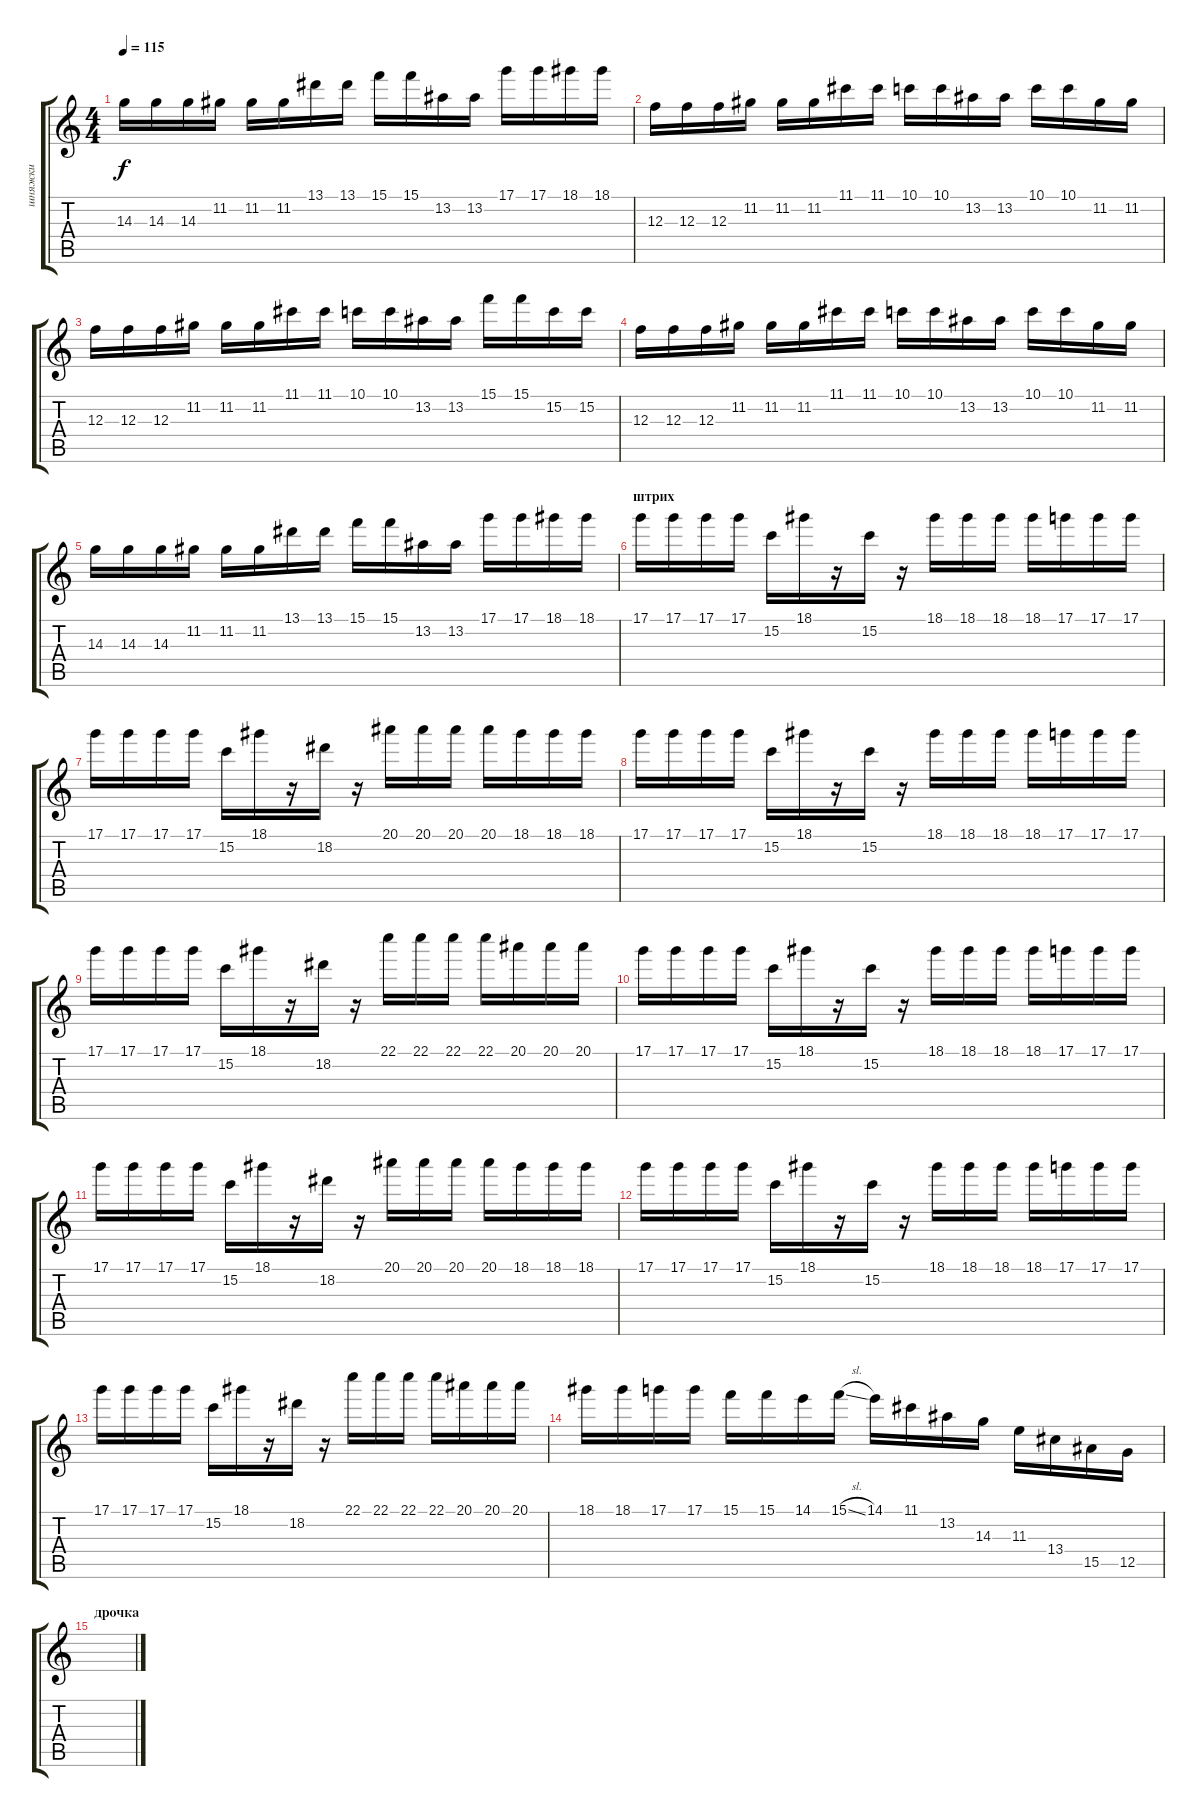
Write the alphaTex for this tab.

\track ("шняжки" "шняжки") {instrument distortionguitar}
\staff {score tabs}
\tuning (D4 A3 F3 C3 G2 C2) {hide}
\ts (4 4)
\tempo 115
\clef g2
\ks c
14.3.16{dy f} 14.3.16 14.3.16 11.2.16 11.2.16 11.2.16 13.1.16 13.1.16 15.1.16 15.1.16 13.2.16 13.2.16 17.1.16 17.1.16 18.1.16 18.1.16 |
12.3.16 12.3.16 12.3.16 11.2.16 11.2.16 11.2.16 11.1.16 11.1.16 10.1.16 10.1.16 13.2.16 13.2.16 10.1.16 10.1.16 11.2.16 11.2.16 |
12.3.16 12.3.16 12.3.16 11.2.16 11.2.16 11.2.16 11.1.16 11.1.16 10.1.16 10.1.16 13.2.16 13.2.16 15.1.16 15.1.16 15.2.16 15.2.16 |
12.3.16 12.3.16 12.3.16 11.2.16 11.2.16 11.2.16 11.1.16 11.1.16 10.1.16 10.1.16 13.2.16 13.2.16 10.1.16 10.1.16 11.2.16 11.2.16 |
14.3.16 14.3.16 14.3.16 11.2.16 11.2.16 11.2.16 13.1.16 13.1.16 15.1.16 15.1.16 13.2.16 13.2.16 17.1.16 17.1.16 18.1.16 18.1.16 |
\section ("" "штрих")
17.1.16 17.1.16 17.1.16 17.1.16 15.2.16 18.1.16 r.16 15.2.16 r.16 18.1.16 18.1.16 18.1.16 18.1.16 17.1.16 17.1.16 17.1.16 |
17.1.16 17.1.16 17.1.16 17.1.16 15.2.16 18.1.16 r.16 18.2.16 r.16 20.1.16 20.1.16 20.1.16 20.1.16 18.1.16 18.1.16 18.1.16 |
17.1.16 17.1.16 17.1.16 17.1.16 15.2.16 18.1.16 r.16 15.2.16 r.16 18.1.16 18.1.16 18.1.16 18.1.16 17.1.16 17.1.16 17.1.16 |
17.1.16 17.1.16 17.1.16 17.1.16 15.2.16 18.1.16 r.16 18.2.16 r.16 22.1.16 22.1.16 22.1.16 22.1.16 20.1.16 20.1.16 20.1.16 |
17.1.16{balance 0} 17.1.16 17.1.16 17.1.16 15.2.16 18.1.16 r.16 15.2.16 r.16 18.1.16 18.1.16 18.1.16 18.1.16 17.1.16 17.1.16 17.1.16 |
17.1.16 17.1.16 17.1.16 17.1.16 15.2.16 18.1.16 r.16 18.2.16 r.16 20.1.16 20.1.16 20.1.16 20.1.16 18.1.16 18.1.16 18.1.16 |
17.1.16 17.1.16 17.1.16 17.1.16 15.2.16 18.1.16 r.16 15.2.16 r.16 18.1.16 18.1.16 18.1.16 18.1.16 17.1.16 17.1.16 17.1.16 |
17.1.16 17.1.16 17.1.16 17.1.16 15.2.16 18.1.16 r.16 18.2.16 r.16 22.1.16 22.1.16 22.1.16 22.1.16 20.1.16 20.1.16 20.1.16 |
18.1.16 18.1.16 17.1.16 17.1.16 15.1.16 15.1.16 14.1.16 15.1{sl}.16 14.1.16 11.1.16 13.2.16 14.3.16 11.3.16 13.4.16 15.5.16 12.5.16 |
\section ("" "дрочка")
